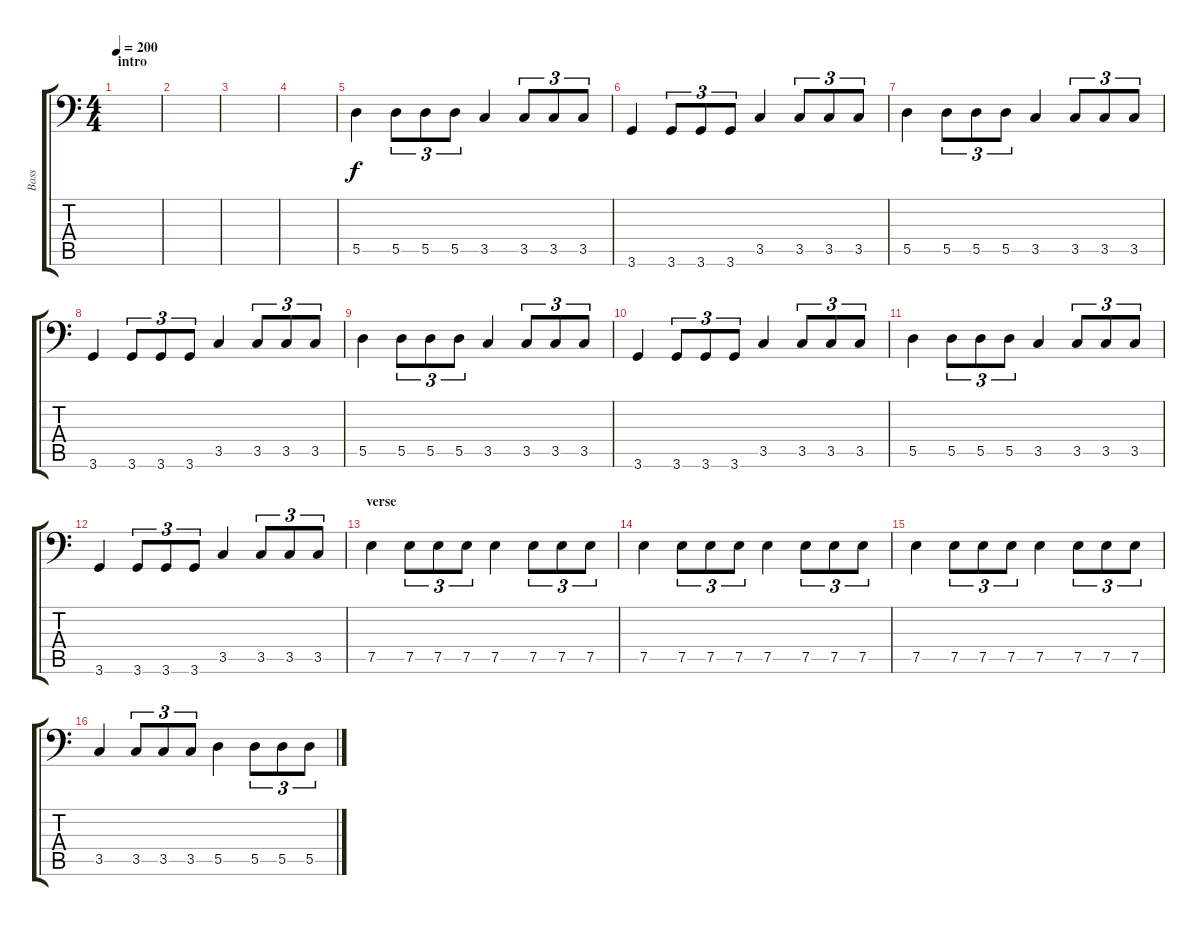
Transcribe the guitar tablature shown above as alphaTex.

\track ("Bass" "Bass") {instrument electricbassfinger}
\staff {score tabs}
\tuning (E3 B2 G2 D2 A1 E1) {hide}
\ts (4 4)
\section ("" "intro")
\tempo 200
\clef f4
\ks c
|
|
|
|
5.5.4 5.5.8{tu (3 2)} 5.5.8{tu (3 2)} 5.5.8{tu (3 2)} 3.5.4 3.5.8{tu (3 2)} 3.5.8{tu (3 2)} 3.5.8{tu (3 2)} |
3.6.4 3.6.8{tu (3 2)} 3.6.8{tu (3 2)} 3.6.8{tu (3 2)} 3.5.4 3.5.8{tu (3 2)} 3.5.8{tu (3 2)} 3.5.8{tu (3 2)} |
5.5.4 5.5.8{tu (3 2)} 5.5.8{tu (3 2)} 5.5.8{tu (3 2)} 3.5.4 3.5.8{tu (3 2)} 3.5.8{tu (3 2)} 3.5.8{tu (3 2)} |
3.6.4 3.6.8{tu (3 2)} 3.6.8{tu (3 2)} 3.6.8{tu (3 2)} 3.5.4 3.5.8{tu (3 2)} 3.5.8{tu (3 2)} 3.5.8{tu (3 2)} |
5.5.4 5.5.8{tu (3 2)} 5.5.8{tu (3 2)} 5.5.8{tu (3 2)} 3.5.4 3.5.8{tu (3 2)} 3.5.8{tu (3 2)} 3.5.8{tu (3 2)} |
3.6.4 3.6.8{tu (3 2)} 3.6.8{tu (3 2)} 3.6.8{tu (3 2)} 3.5.4 3.5.8{tu (3 2)} 3.5.8{tu (3 2)} 3.5.8{tu (3 2)} |
5.5.4 5.5.8{tu (3 2)} 5.5.8{tu (3 2)} 5.5.8{tu (3 2)} 3.5.4 3.5.8{tu (3 2)} 3.5.8{tu (3 2)} 3.5.8{tu (3 2)} |
3.6.4 3.6.8{tu (3 2)} 3.6.8{tu (3 2)} 3.6.8{tu (3 2)} 3.5.4 3.5.8{tu (3 2)} 3.5.8{tu (3 2)} 3.5.8{tu (3 2)} |
\section ("" "verse")
7.5.4 7.5.8{tu (3 2)} 7.5.8{tu (3 2)} 7.5.8{tu (3 2)} 7.5.4 7.5.8{tu (3 2)} 7.5.8{tu (3 2)} 7.5.8{tu (3 2)} |
7.5.4 7.5.8{tu (3 2)} 7.5.8{tu (3 2)} 7.5.8{tu (3 2)} 7.5.4 7.5.8{tu (3 2)} 7.5.8{tu (3 2)} 7.5.8{tu (3 2)} |
7.5.4 7.5.8{tu (3 2)} 7.5.8{tu (3 2)} 7.5.8{tu (3 2)} 7.5.4 7.5.8{tu (3 2)} 7.5.8{tu (3 2)} 7.5.8{tu (3 2)} |
3.5.4 3.5.8{tu (3 2)} 3.5.8{tu (3 2)} 3.5.8{tu (3 2)} 5.5.4 5.5.8{tu (3 2)} 5.5.8{tu (3 2)} 5.5.8{tu (3 2)}
